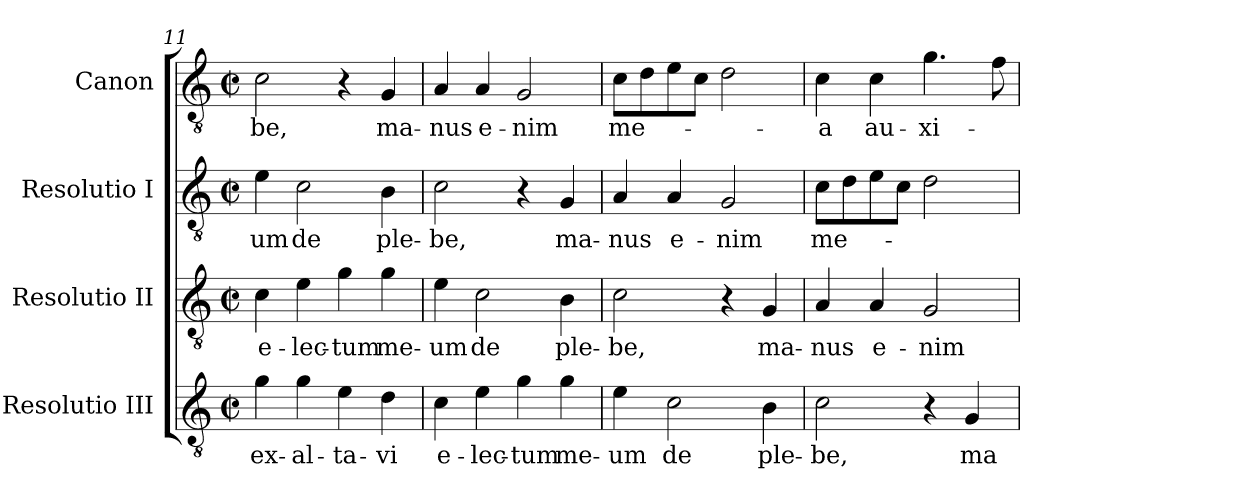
**kern	**text	**kern	**text	**kern	**text	**kern	**text
*part4	*part4	*part3	*part3	*part2	*part2	*part1	*part1
*staff4	*staff4	*staff3	*staff3	*staff2	*staff2	*staff1	*staff1
*I"Resolutio III	*	*I"Resolutio II	*	*I"Resolutio I	*	*I"Canon	*
*I'T.	*	*I'T.	*	*I'T.	*	*	*
*clefGv2	*	*clefGv2	*	*clefGv2	*	*clefGv2	*
*ITrd7c12	*	*ITrd7c12	*	*ITrd7c12	*	*ITrd7c12	*
*k[]	*	*k[]	*	*k[]	*	*k[]	*
*C:	*	*C:	*	*C:	*	*C:	*
*M2/2	*	*M2/2	*	*M2/2	*	*M2/2	*
*met(c|)	*	*met(c|)	*	*met(c|)	*	*met(c|)	*
=11	=11	=11	=11	=11	=11	=11	=11
!	!LO:LY:b:color=#000000	!	!	!	!	!	!
!	!	!	!LO:LY:b:color=#000000	!	!	!	!
!	!	!	!	!	!LO:LY:b:color=#000000	!	!
!	!	!	!	!	!	!	!LO:LY:b:color=#000000
4Gi\	ex-	4Ci\	e-	4Ei\	-um	2Ci\	-be,
!	!LO:LY:b:color=#000000	!	!	!	!	!	!
!	!	!	!LO:LY:b:color=#000000	!	!	!	!
!	!	!	!	!	!LO:LY:b:color=#000000	!	!
4Gi\	-al-	4Ei\	-lec-	2Ci\	de	.	.
!	!LO:LY:b:color=#000000	!	!	!	!	!	!
!	!	!	!LO:LY:b:color=#000000	!	!	!	!
4Ei\	-ta-	4Gi\	-tum	.	.	4r	.
!	!LO:LY:b:color=#000000	!	!	!	!	!	!
!	!	!	!LO:LY:b:color=#000000	!	!	!	!
!	!	!	!	!	!LO:LY:b:color=#000000	!	!
!	!	!	!	!	!	!	!LO:LY:b:color=#000000
4Di\	-vi	4Gi\	me-	4BBi\	ple-	4GGi/	ma-
=12	=12	=12	=12	=12	=12	=12	=12
!	!LO:LY:b:color=#000000	!	!	!	!	!	!
!	!	!	!LO:LY:b:color=#000000	!	!	!	!
!	!	!	!	!	!LO:LY:b:color=#000000	!	!
!	!	!	!	!	!	!	!LO:LY:b:color=#000000
4Ci\	e-	4Ei\	-um	2Ci\	-be,	4AAi/	-nus
!	!LO:LY:b:color=#000000	!	!	!	!	!	!
!	!	!	!LO:LY:b:color=#000000	!	!	!	!
!	!	!	!	!	!	!	!LO:LY:b:color=#000000
4Ei\	-lec-	2Ci\	de	.	.	4AAi/	e-
!	!LO:LY:b:color=#000000	!	!	!	!	!	!
!	!	!	!	!	!	!	!LO:LY:b:color=#000000
4Gi\	-tum	.	.	4r	.	2GGi/	-nim
!	!LO:LY:b:color=#000000	!	!	!	!	!	!
!	!	!	!LO:LY:b:color=#000000	!	!	!	!
!	!	!	!	!	!LO:LY:b:color=#000000	!	!
4Gi\	me-	4BBi\	ple-	4GGi/	ma-	.	.
=13	=13	=13	=13	=13	=13	=13	=13
!	!LO:LY:b:color=#000000	!	!	!	!	!	!
!	!	!	!LO:LY:b:color=#000000	!	!	!	!
!	!	!	!	!	!LO:LY:b:color=#000000	!	!
!	!	!	!	!	!	!	!LO:LY:b:color=#000000
4Ei\	-um	2Ci\	-be,	4AAi/	-nus	8Ci\L	me-
.	.	.	.	.	.	8Di\	.
!	!LO:LY:b:color=#000000	!	!	!	!	!	!
!	!	!	!	!	!LO:LY:b:color=#000000	!	!
2Ci\	de	.	.	4AAi/	e-	8Ei\	.
.	.	.	.	.	.	8Ci\J	.
!	!	!	!	!	!LO:LY:b:color=#000000	!	!
.	.	4r	.	2GGi/	-nim	2Di\	.
!	!LO:LY:b:color=#000000	!	!	!	!	!	!
!	!	!	!LO:LY:b:color=#000000	!	!	!	!
4BBi\	ple-	4GGi/	ma-	.	.	.	.
!!LO:LB:g=z
=14	=14	=14	=14	=14	=14	=14	=14
!	!LO:LY:b:color=#000000	!	!	!	!	!	!
!	!	!	!LO:LY:b:color=#000000	!	!	!	!
!	!	!	!	!	!LO:LY:b:color=#000000	!	!
!	!	!	!	!	!	!	!LO:LY:b:color=#000000
2Ci\	-be,	4AAi/	-nus	8Ci\L	me-	4Ci\	-a
.	.	.	.	8Di\	.	.	.
!	!	!	!LO:LY:b:color=#000000	!	!	!	!
!	!	!	!	!	!	!	!LO:LY:b:color=#000000
.	.	4AAi/	e-	8Ei\	.	4Ci\	au-
.	.	.	.	8Ci\J	.	.	.
!	!	!	!LO:LY:b:color=#000000	!	!	!	!
!	!	!	!	!	!	!	!LO:LY:b:color=#000000
4r	.	2GGi/	-nim	2Di\	.	4.Gi\	-xi-
!	!LO:LY:b:color=#000000	!	!	!	!	!	!
4GGi/	ma-	.	.	.	.	.	.
.	.	.	.	.	.	8Fi\	.
=	=	=	=	=	=	=	=
*-	*-	*-	*-	*-	*-	*-	*-
